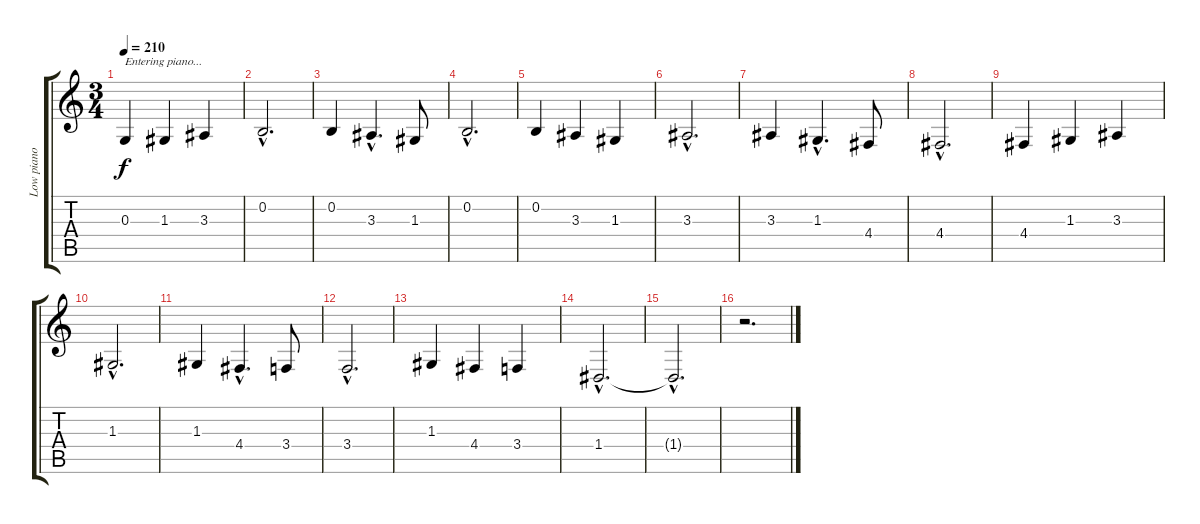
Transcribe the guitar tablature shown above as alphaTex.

\track ("Low piano sound" "Low piano ") {instrument acousticgrandpiano}
\staff {score tabs}
\tuning (E4 B3 G3 D3 A2 E2) {hide}
\ts (3 4)
\tempo 210
\clef g2
\ks c
0.3.4{txt "Entering piano..." dy f balance 13 instrument acousticgrandpiano} 1.3.4 3.3.4 |
0.2{hac}.2{d} |
0.2.4 3.3{hac}.4{d} 1.3.8 |
0.2{hac}.2{d} |
0.2.4 3.3.4 1.3.4 |
3.3{hac}.2{d} |
3.3.4 1.3{hac}.4{d} 4.4.8 |
4.4{hac}.2{d} |
4.4.4 1.3.4 3.3.4 |
1.3{hac}.2{d} |
1.3.4 4.4{hac}.4{d} 3.4.8 |
3.4{hac}.2{d} |
1.3.4 4.4.4 3.4.4 |
1.4{hac}.2{d} |
1.4{hac t}.2{d} |
r.2{d}
